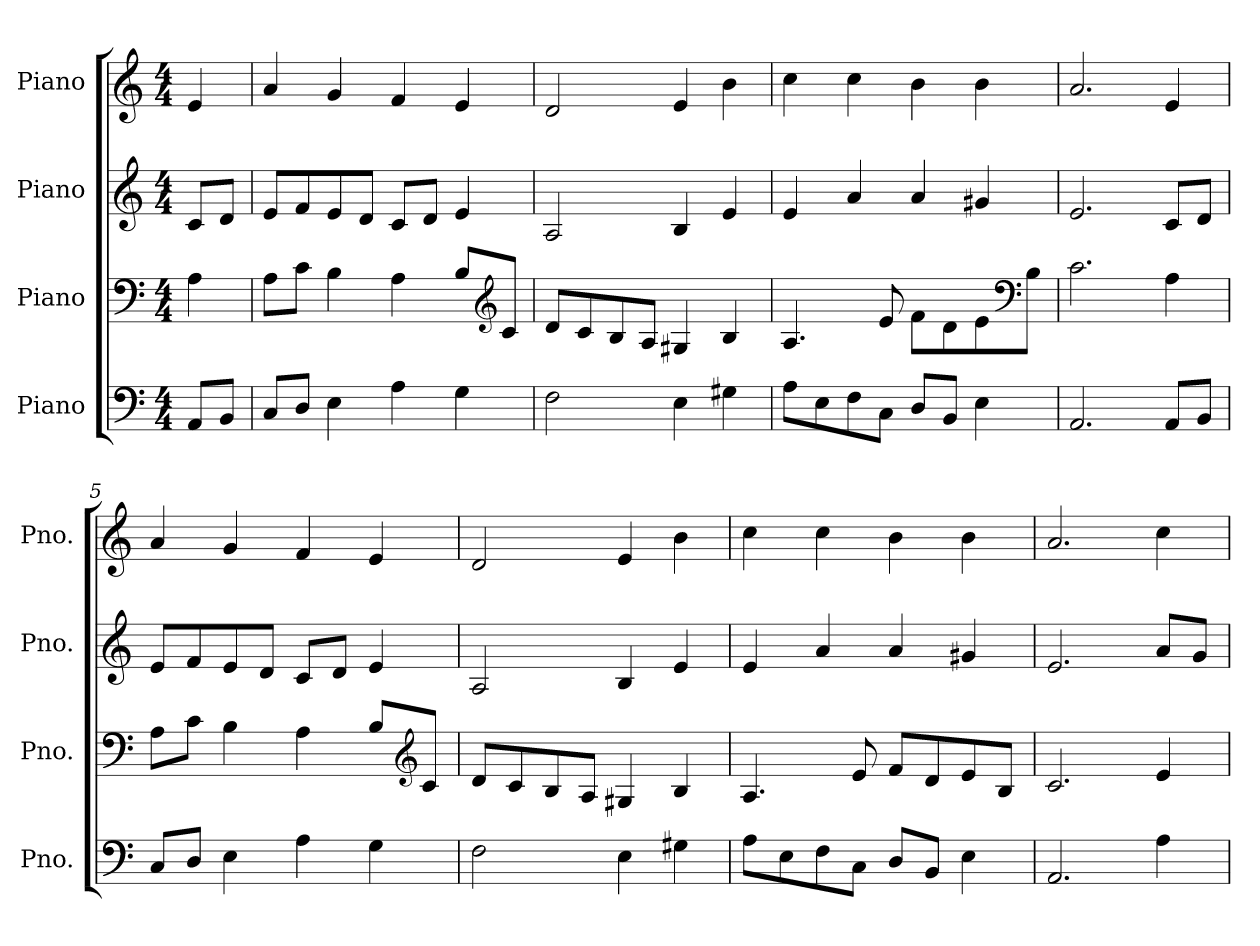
**kern	**kern	**kern	**kern
*part4	*part3	*part2	*part1
*staff4	*staff3	*staff2	*staff1
*I"Piano	*I"Piano	*I"Piano	*I"Piano
*I'Pno.	*I'Pno.	*I'Pno.	*I'Pno.
*clefF4	*clefF4	*clefG2	*clefG2
*k[]	*k[]	*k[]	*k[]
*M4/4	*M4/4	*M4/4	*M4/4
*MM96	*MM96	*MM96	*MM96
=	=	=	=
8AA/L	4A\	8c/L	4e/
8BB/J	.	8d/J	.
=1	=1	=1	=1
8C/L	8A\L	8e/L	4a/
8D/J	8c\J	8f/	.
4E\	4B\	8e/	4g/
.	.	8d/J	.
4A\	4A\	8c/L	4f/
.	.	8d/J	.
4G\	8B/L	4e/	4e/
*	*clefG2	*	*
.	8c/J	.	.
=2	=2	=2	=2
2F\	8d/L	2A/	2d/
.	8c/	.	.
.	8B/	.	.
.	8A/J	.	.
4E\	4G#X/	4B/	4e/
4G#X\	4B/	4e/	4b\
=3	=3	=3	=3
8A\L	4.A/	4e/	4cc\
8E\	.	.	.
8F\	.	4a/	4cc\
8C\J	8e/	.	.
8D/L	8f\L	4a/	4b\
8BB/J	8d\	.	.
4E\	8e\	4g#X/	4b\
*	*clefF4	*	*
.	8B\J	.	.
=4	=4	=4	=4
2.AA/	2.c\	2.e/	2.a/
8AA/L	4A\	8c/L	4e/
8BB/J	.	8d/J	.
!!LO:LB:g=z
=5	=5	=5	=5
8C/L	8A\L	8e/L	4a/
8D/J	8c\J	8f/	.
4E\	4B\	8e/	4g/
.	.	8d/J	.
4A\	4A\	8c/L	4f/
.	.	8d/J	.
4G\	8B/L	4e/	4e/
*	*clefG2	*	*
.	8c/J	.	.
=6	=6	=6	=6
2F\	8d/L	2A/	2d/
.	8c/	.	.
.	8B/	.	.
.	8A/J	.	.
4E\	4G#X/	4B/	4e/
4G#X\	4B/	4e/	4b\
=7	=7	=7	=7
8A\L	4.A/	4e/	4cc\
8E\	.	.	.
8F\	.	4a/	4cc\
8C\J	8e/	.	.
8D/L	8f/L	4a/	4b\
8BB/J	8d/	.	.
4E\	8e/	4g#X/	4b\
.	8B/J	.	.
=8	=8	=8	=8
2.AA/	2.c/	2.e/	2.a/
4A\	4e/	8a/L	4cc\
.	.	8g/J	.
=	=	=	=
*-	*-	*-	*-
